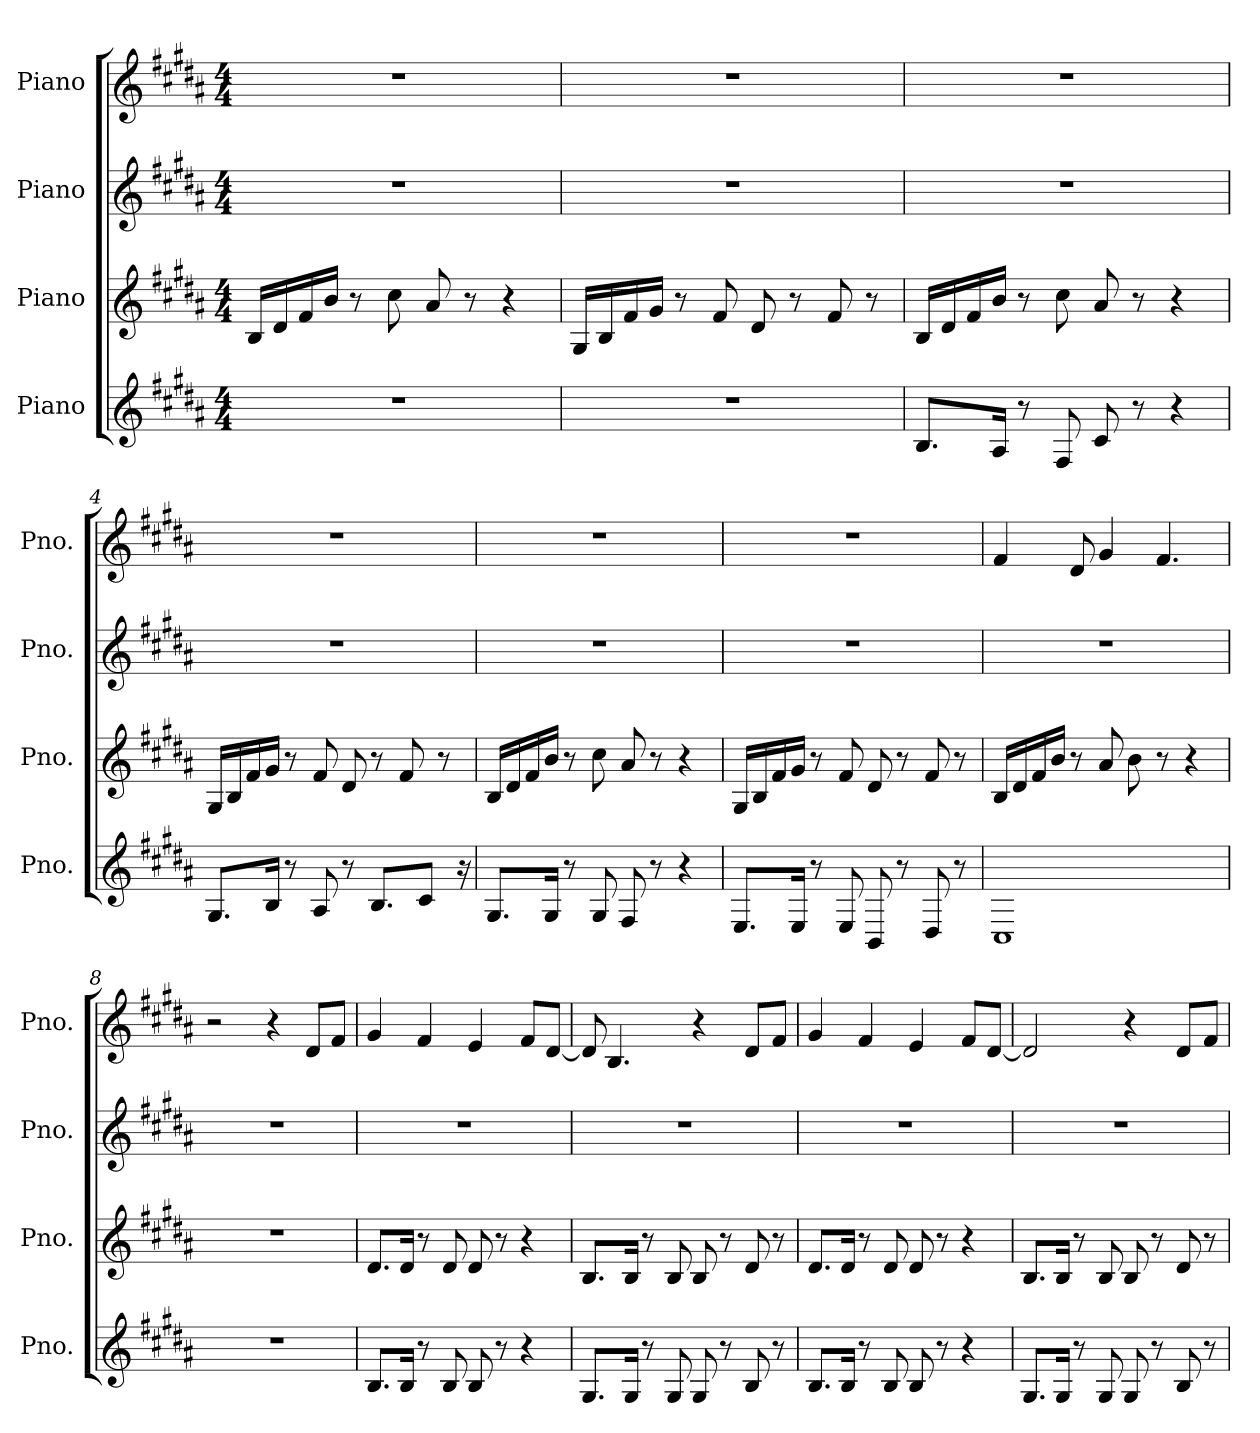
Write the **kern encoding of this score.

**kern	**kern	**kern	**kern
*part4	*part3	*part2	*part1
*staff4	*staff3	*staff2	*staff1
*I"Piano	*I"Piano	*I"Piano	*I"Piano
*I'Pno.	*I'Pno.	*I'Pno.	*I'Pno.
*clefG2	*clefG2	*clefG2	*clefG2
*k[f#c#g#d#a#]	*k[f#c#g#d#a#]	*k[f#c#g#d#a#]	*k[f#c#g#d#a#]
*B:	*B:	*B:	*B:
*M4/4	*M4/4	*M4/4	*M4/4
=1	=1	=1	=1
1r	16B/LL	1r	1r
.	16d#/	.	.
.	16f#/	.	.
.	16b/JJ	.	.
.	8r	.	.
.	8cc#\	.	.
.	8a#/	.	.
.	8r	.	.
.	4r	.	.
=2	=2	=2	=2
1r	16G#/LL	1r	1r
.	16B/	.	.
.	16f#/	.	.
.	16g#/JJ	.	.
.	8r	.	.
.	8f#/	.	.
.	8d#/	.	.
.	8r	.	.
.	8f#/	.	.
.	8r	.	.
=3	=3	=3	=3
8.B/L	16B/LL	1r	1r
.	16d#/	.	.
.	16f#/	.	.
16A#/Jk	16b/JJ	.	.
8r	8r	.	.
8F#/	8cc#\	.	.
8c#/	8a#/	.	.
8r	8r	.	.
4r	4r	.	.
!!LO:LB:g=z
=4	=4	=4	=4
8.G#/L	16G#/LL	1r	1r
.	16B/	.	.
.	16f#/	.	.
16B/Jk	16g#/JJ	.	.
8r	8r	.	.
8A#/	8f#/	.	.
8r	8d#/	.	.
8.B/L	8r	.	.
.	8f#/	.	.
8c#/J	.	.	.
.	8r	.	.
16r	.	.	.
=5	=5	=5	=5
8.G#/L	16B/LL	1r	1r
.	16d#/	.	.
.	16f#/	.	.
16G#/Jk	16b/JJ	.	.
8r	8r	.	.
8G#/	8cc#\	.	.
8F#/	8a#/	.	.
8r	8r	.	.
4r	4r	.	.
=6	=6	=6	=6
8.E/L	16G#/LL	1r	1r
.	16B/	.	.
.	16f#/	.	.
16E/Jk	16g#/JJ	.	.
8r	8r	.	.
8E/	8f#/	.	.
8BB/	8d#/	.	.
8r	8r	.	.
8D#/	8f#/	.	.
8r	8r	.	.
!!LO:PB:g=z
=7	=7	=7	=7
1C#	16B/LL	1r	4f#/
.	16d#/	.	.
.	16f#/	.	.
.	16b/JJ	.	.
.	8r	.	8d#/
.	8a#/	.	4g#/
.	8b\	.	.
.	8r	.	4.f#/
.	4r	.	.
=8	=8	=8	=8
1r	1r	1r	2r
.	.	.	4r
.	.	.	8d#/L
.	.	.	8f#/J
=9	=9	=9	=9
8.B/L	8.d#/L	1r	4g#/
16B/Jk	16d#/Jk	.	.
8r	8r	.	4f#/
8B/	8d#/	.	.
8B/	8d#/	.	4e/
8r	8r	.	.
4r	4r	.	8f#/L
.	.	.	[8d#/J
=10	=10	=10	=10
8.G#/L	8.B/L	1r	8d#/]
.	.	.	4.B/
16G#/Jk	16B/Jk	.	.
8r	8r	.	.
8G#/	8B/	.	.
8G#/	8B/	.	4r
8r	8r	.	.
8B/	8d#/	.	8d#/L
8r	8r	.	8f#/J
!!LO:LB:g=z
=11	=11	=11	=11
8.B/L	8.d#/L	1r	4g#/
16B/Jk	16d#/Jk	.	.
8r	8r	.	4f#/
8B/	8d#/	.	.
8B/	8d#/	.	4e/
8r	8r	.	.
4r	4r	.	8f#/L
.	.	.	[8d#/J
=12	=12	=12	=12
8.G#/L	8.B/L	1r	2d#/]
16G#/Jk	16B/Jk	.	.
8r	8r	.	.
8G#/	8B/	.	.
8G#/	8B/	.	4r
8r	8r	.	.
8B/	8d#/	.	8d#/L
8r	8r	.	8f#/J
=	=	=	=
*-	*-	*-	*-
